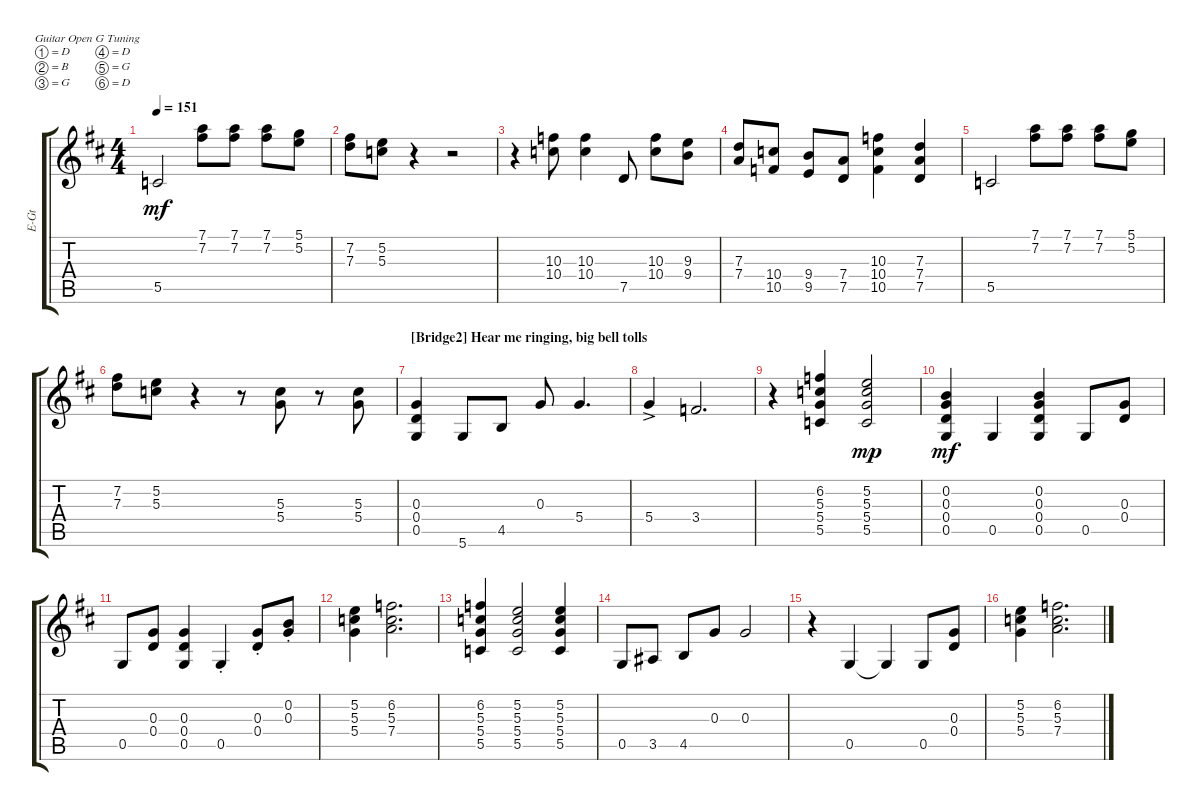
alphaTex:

\bracketExtendMode groupsimilarinstruments
\track ("Electric Guitar-Keith" "E-Gt") {instrument overdrivenguitar}
\staff {score tabs}
\tuning (D4 B3 G3 D3 G2 D2)
\ts (4 4)
\tempo 151
\clef g2
\ks d
5.5{acc forcenatural}.2{dy mf beam Up} (7.2{acc #} 7.1{acc forcenatural}).8{beam Down} (7.2{acc #} 7.1{acc forcenatural}).8{beam Down} (7.2{acc #} 7.1{acc forcenatural}).8{beam Down} (5.2{acc forcenatural} 5.1{acc forcenatural}).8{beam Down} |
(7.3{acc forcenatural} 7.2{acc #}).8{beam Down} (5.3{acc forcenatural} 5.2{acc forcenatural}).8{beam Down} r.4{beam Down} r.2{beam Down} |
r.4{beam Down} (10.4{acc forcenatural} 10.3{acc forcenatural}).8{beam Down} (10.4{acc forcenatural} 10.3{acc forcenatural}).4{beam Down} 7.5{acc forcenatural}.8{beam Up} (10.4{acc forcenatural} 10.3{acc forcenatural}).8{beam Down} (9.4{acc forcenatural} 9.3{acc forcenatural}).8{beam Down} |
(7.4{acc forcenatural} 7.3{acc forcenatural}).8{beam Up} (10.5{acc forcenatural} 10.4{acc forcenatural}).8{beam Up} (9.5{acc forcenatural} 9.4{acc forcenatural}).8{beam Up} (7.5{acc forcenatural} 7.4{acc forcenatural}).8{beam Up} (10.5{acc forcenatural} 10.4{acc forcenatural} 10.3{acc forcenatural}).4{beam Down} (7.5{acc forcenatural} 7.4{acc forcenatural} 7.3{acc forcenatural}).4{beam Up} |
5.5{acc forcenatural}.2{beam Up} (7.2{acc #} 7.1{acc forcenatural}).8{beam Down} (7.2{acc #} 7.1{acc forcenatural}).8{beam Down} (7.2{acc #} 7.1{acc forcenatural}).8{beam Down} (5.2{acc forcenatural} 5.1{acc forcenatural}).8{beam Down} |
(7.3{acc forcenatural} 7.2{acc #}).8{beam Down} (5.3{acc forcenatural} 5.2{acc forcenatural}).8{beam Down} r.4{beam Down} r.8{beam Down} (5.4{acc forcenatural} 5.3{acc forcenatural}).8{beam Up} r.8{beam Down} (5.4{acc forcenatural} 5.3{acc forcenatural}).8{beam Up} |
\section ("" "[Bridge2] Hear me ringing, big bell tolls")
(0.5{acc forcenatural} 0.4{acc forcenatural} 0.3{acc forcenatural}).4{beam Up} 5.6{acc forcenatural}.8{beam Up} 4.5{acc forcenatural}.8{beam Up} 0.3{acc forcenatural}.8{beam Up} 5.4{acc forcenatural}.4{d beam Up} |
5.4{ac acc forcenatural}.4{beam Up} 3.4{acc forcenatural}.2{d beam Up} |
r.4{beam Down} (5.5{acc forcenatural} 5.4{acc forcenatural} 5.3{acc forcenatural} 6.2{acc forcenatural}).4{beam Up} (5.5{acc forcenatural} 5.4{acc forcenatural} 5.3{acc forcenatural} 5.2{acc forcenatural}).2{dy mp beam Up} |
(0.5{acc forcenatural} 0.4{acc forcenatural} 0.3{acc forcenatural} 0.2{acc forcenatural}).4{dy mf beam Up} 0.5{acc forcenatural}.4{beam Up} (0.5{acc forcenatural} 0.4{acc forcenatural} 0.3{acc forcenatural} 0.2{acc forcenatural}).4{beam Up} 0.5{acc forcenatural}.8{beam Up} (0.4{acc forcenatural} 0.3{acc forcenatural}).8{beam Up} |
0.5{acc forcenatural}.8{beam Up} (0.4{acc forcenatural} 0.3{acc forcenatural}).8{beam Up} (0.5{acc forcenatural} 0.4{acc forcenatural} 0.3{acc forcenatural}).4{beam Up} 0.5{st acc forcenatural}.4{beam Up} (0.4{st acc forcenatural} 0.3{st acc forcenatural}).8{beam Up} (0.3{st acc forcenatural} 0.2{st acc forcenatural}).8{beam Up} |
(5.4{acc forcenatural} 5.3{acc forcenatural} 5.2{acc forcenatural}).4{beam Down} (7.4{acc forcenatural} 5.3{acc forcenatural} 6.2{acc forcenatural}).2{d beam Down} |
(5.5{acc forcenatural} 5.4{acc forcenatural} 5.3{acc forcenatural} 6.2{acc forcenatural}).4{beam Up} (5.5{acc forcenatural} 5.4{acc forcenatural} 5.3{acc forcenatural} 5.2{acc forcenatural}).2{beam Up} (5.5{acc forcenatural} 5.4{acc forcenatural} 5.3{acc forcenatural} 5.2{acc forcenatural}).4{beam Up} |
0.5{acc forcenatural}.8{beam Up} 3.5{acc #}.8{beam Up} 4.5{acc forcenatural}.8{beam Up} 0.3{acc forcenatural}.8{beam Up} 0.3{acc forcenatural}.2{beam Up} |
r.4{beam Down} 0.5{acc forcenatural}.4{beam Up} 0.5{t acc forcenatural}.4{beam Up} 0.5{acc forcenatural}.8{beam Up} (0.4{acc forcenatural} 0.3{acc forcenatural}).8{beam Up} |
(5.4{acc forcenatural} 5.3{acc forcenatural} 5.2{acc forcenatural}).4{beam Down} (7.4{acc forcenatural} 5.3{acc forcenatural} 6.2{acc forcenatural}).2{d beam Down}
